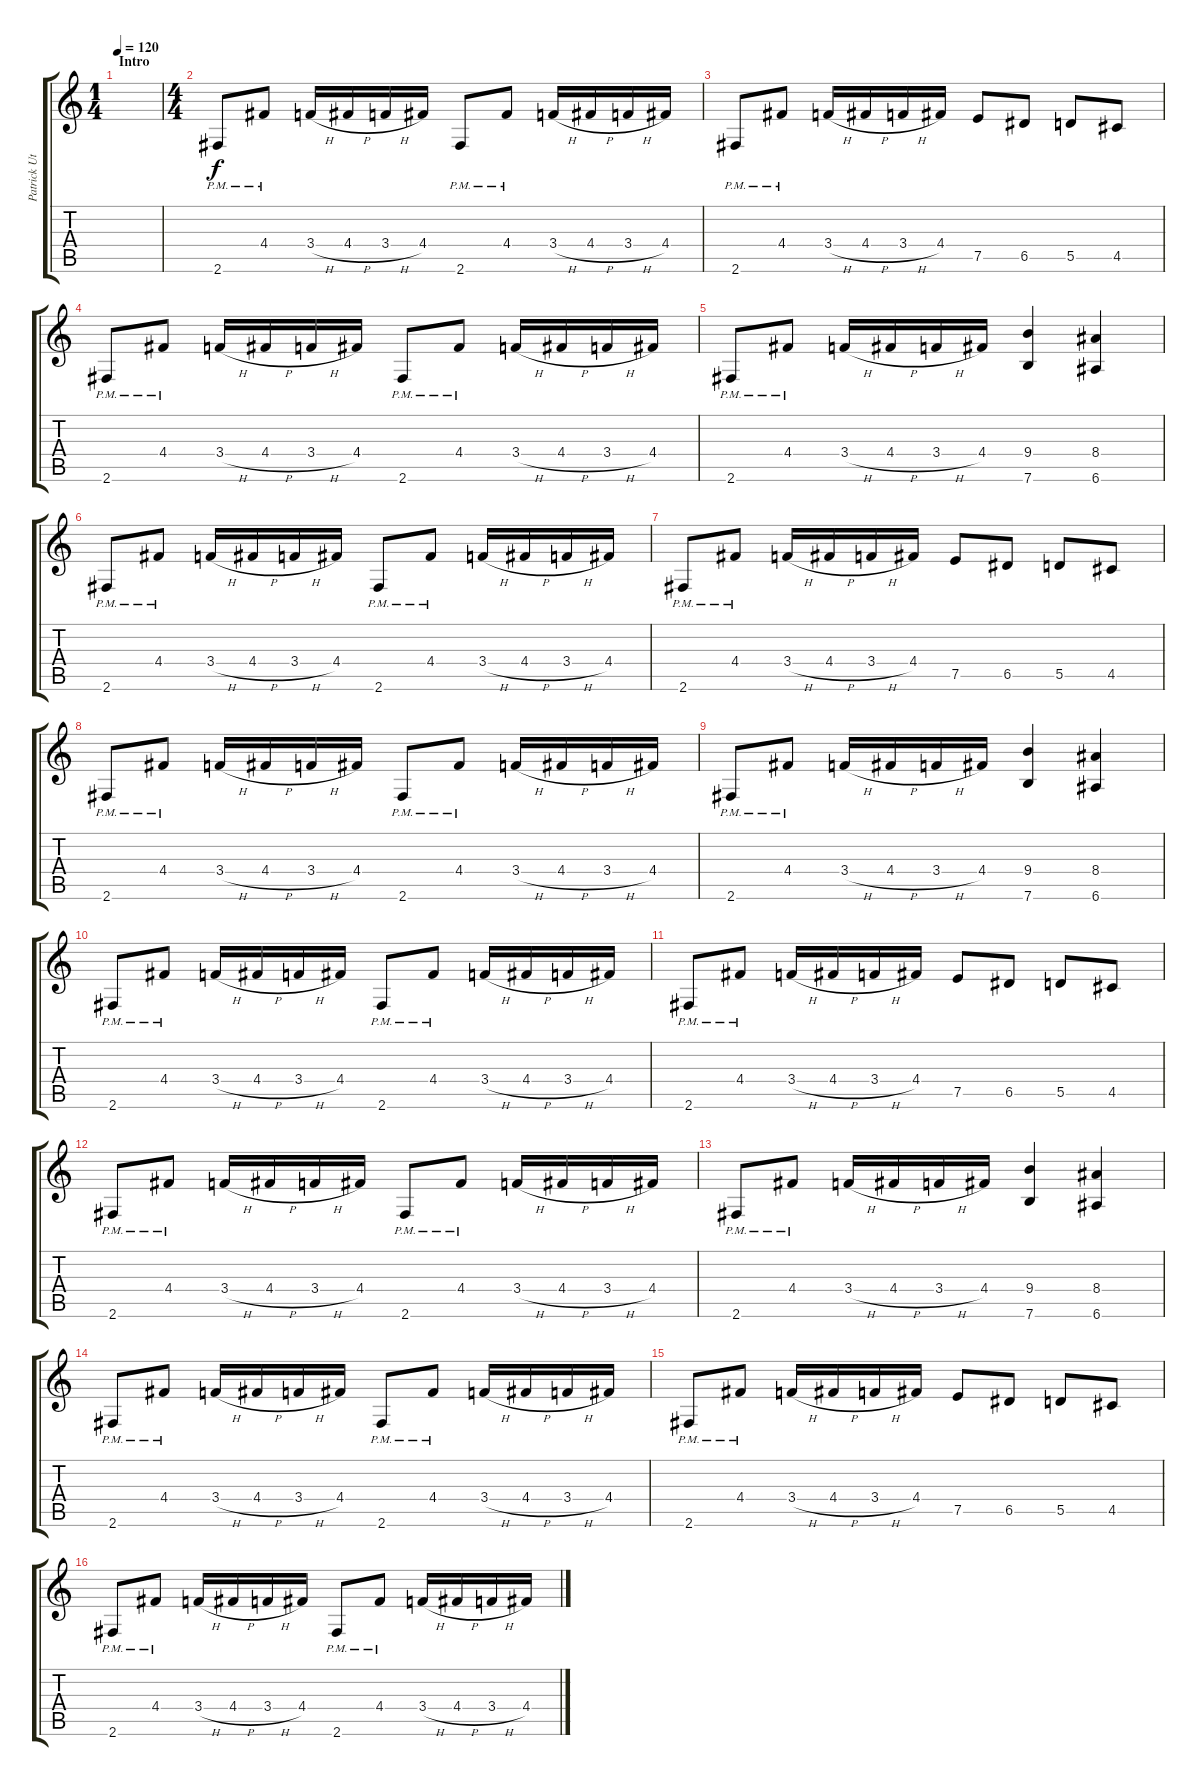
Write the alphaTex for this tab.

\track ("Patrick Uterwijk" "Patrick Ut") {instrument distortionguitar}
\staff {score tabs}
\tuning (E4 B3 G3 D3 A2 E2) {hide}
\ts (1 4)
\section ("" "Intro")
\tempo 120
\tempo 200
\tempo 120
\clef g2
\ks c
|
\ts (4 4)
2.6{pm}.8 4.4{pm}.8 3.4{h}.16 4.4{h}.16 3.4{h}.16 4.4.16 2.6{pm}.8 4.4{pm}.8 3.4{h}.16 4.4{h}.16 3.4{h}.16 4.4.16 |
2.6{pm}.8 4.4{pm}.8 3.4{h}.16 4.4{h}.16 3.4{h}.16 4.4.16 7.5.8 6.5.8 5.5.8 4.5.8 |
2.6{pm}.8 4.4{pm}.8 3.4{h}.16 4.4{h}.16 3.4{h}.16 4.4.16 2.6{pm}.8 4.4{pm}.8 3.4{h}.16 4.4{h}.16 3.4{h}.16 4.4.16 |
2.6{pm}.8 4.4{pm}.8 3.4{h}.16 4.4{h}.16 3.4{h}.16 4.4.16 (9.4 7.6).4 (8.4 6.6).4 |
2.6{pm}.8 4.4{pm}.8 3.4{h}.16 4.4{h}.16 3.4{h}.16 4.4.16 2.6{pm}.8 4.4{pm}.8 3.4{h}.16 4.4{h}.16 3.4{h}.16 4.4.16 |
2.6{pm}.8 4.4{pm}.8 3.4{h}.16 4.4{h}.16 3.4{h}.16 4.4.16 7.5.8 6.5.8 5.5.8 4.5.8 |
2.6{pm}.8 4.4{pm}.8 3.4{h}.16 4.4{h}.16 3.4{h}.16 4.4.16 2.6{pm}.8 4.4{pm}.8 3.4{h}.16 4.4{h}.16 3.4{h}.16 4.4.16 |
2.6{pm}.8 4.4{pm}.8 3.4{h}.16 4.4{h}.16 3.4{h}.16 4.4.16 (9.4 7.6).4 (8.4 6.6).4 |
2.6{pm}.8 4.4{pm}.8 3.4{h}.16 4.4{h}.16 3.4{h}.16 4.4.16 2.6{pm}.8 4.4{pm}.8 3.4{h}.16 4.4{h}.16 3.4{h}.16 4.4.16 |
2.6{pm}.8 4.4{pm}.8 3.4{h}.16 4.4{h}.16 3.4{h}.16 4.4.16 7.5.8 6.5.8 5.5.8 4.5.8 |
2.6{pm}.8 4.4{pm}.8 3.4{h}.16 4.4{h}.16 3.4{h}.16 4.4.16 2.6{pm}.8 4.4{pm}.8 3.4{h}.16 4.4{h}.16 3.4{h}.16 4.4.16 |
2.6{pm}.8 4.4{pm}.8 3.4{h}.16 4.4{h}.16 3.4{h}.16 4.4.16 (9.4 7.6).4 (8.4 6.6).4 |
2.6{pm}.8 4.4{pm}.8 3.4{h}.16 4.4{h}.16 3.4{h}.16 4.4.16 2.6{pm}.8 4.4{pm}.8 3.4{h}.16 4.4{h}.16 3.4{h}.16 4.4.16 |
2.6{pm}.8 4.4{pm}.8 3.4{h}.16 4.4{h}.16 3.4{h}.16 4.4.16 7.5.8 6.5.8 5.5.8 4.5.8 |
2.6{pm}.8 4.4{pm}.8 3.4{h}.16 4.4{h}.16 3.4{h}.16 4.4.16 2.6{pm}.8 4.4{pm}.8 3.4{h}.16 4.4{h}.16 3.4{h}.16 4.4.16
